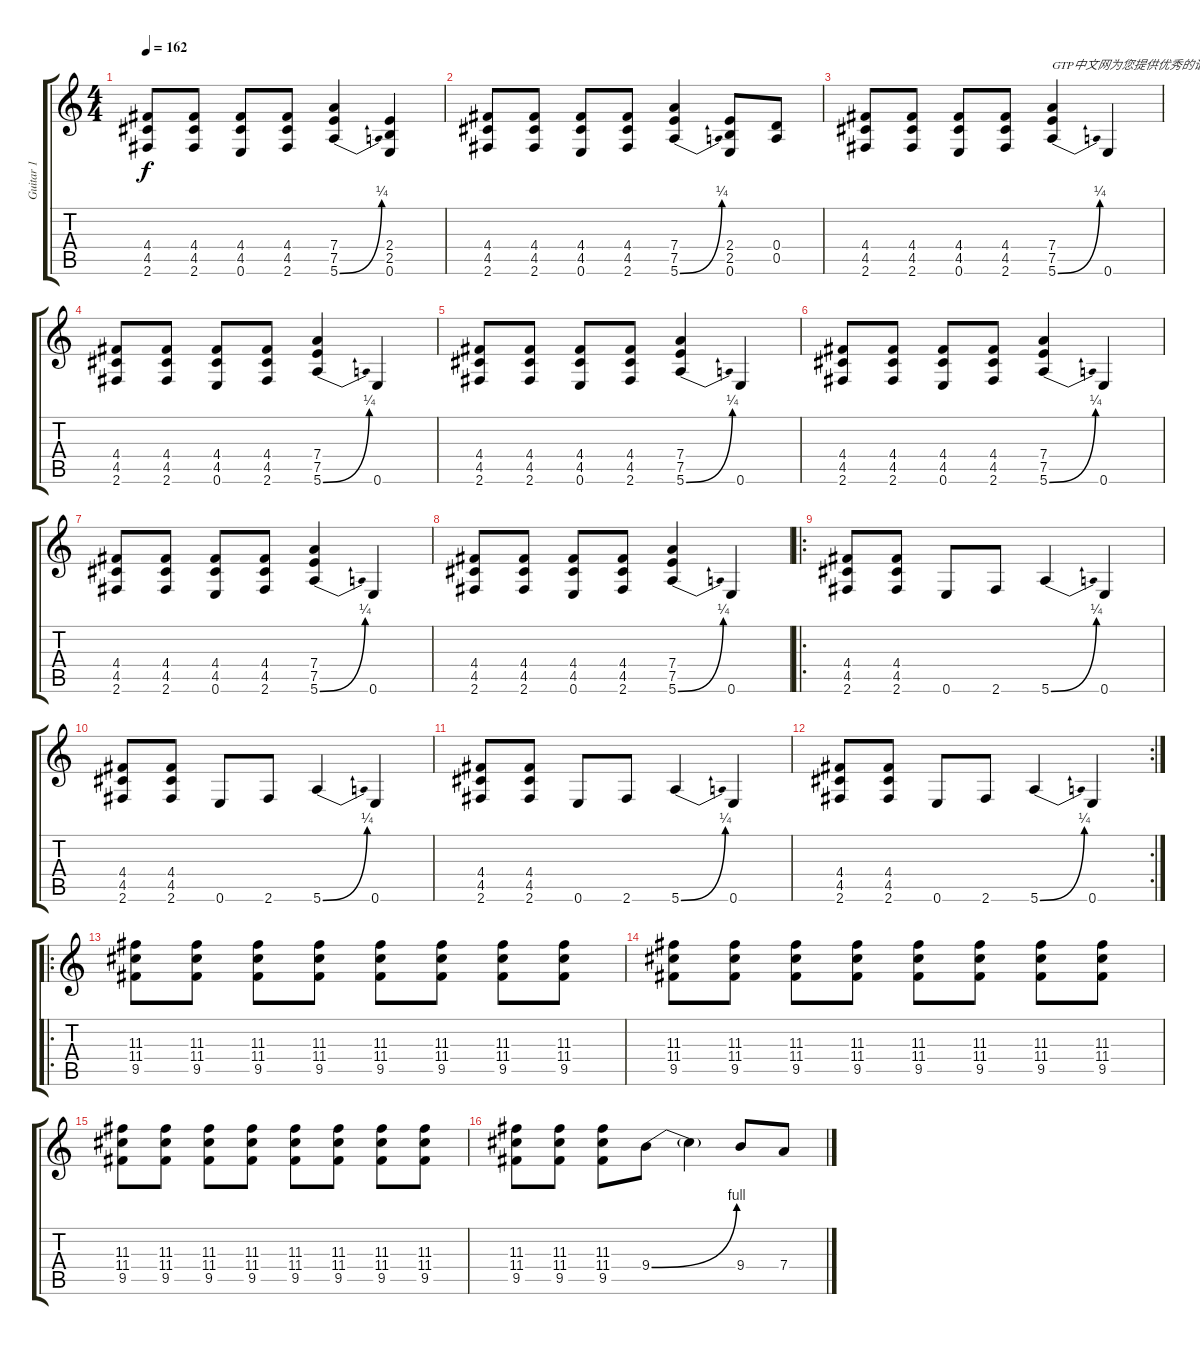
\track ("Guitar 1" "Guitar 1") {instrument distortionguitar}
\staff {score tabs}
\tuning (E4 B3 G3 D3 A2 E2) {hide}
\ts (4 4)
\tempo 162
\clef g2
\ks c
(4.4 4.5 2.6).8{dy f instrument distortionguitar} (4.4 4.5 2.6).8 (4.4 4.5 0.6).8 (4.4 4.5 2.6).8 (7.4 7.5 5.6{be (bend 0 0 60 1)}).4 (2.4 2.5 0.6).4 |
(4.4 4.5 2.6).8 (4.4 4.5 2.6).8 (4.4 4.5 0.6).8 (4.4 4.5 2.6).8 (7.4 7.5 5.6{be (bend 0 0 60 1)}).4 (2.4 2.5 0.6).8 (0.4 0.5).8 |
(4.4 4.5 2.6).8 (4.4 4.5 2.6).8 (4.4 4.5 0.6).8 (4.4 4.5 2.6).8 (7.4 7.5 5.6{be (bend 0 0 60 1)}).4{txt "GTP中文网为您提供优秀的谱子"} 0.6.4 |
(4.4 4.5 2.6).8 (4.4 4.5 2.6).8 (4.4 4.5 0.6).8 (4.4 4.5 2.6).8 (7.4 7.5 5.6{be (bend 0 0 60 1)}).4 0.6.4 |
(4.4 4.5 2.6).8 (4.4 4.5 2.6).8 (4.4 4.5 0.6).8 (4.4 4.5 2.6).8 (7.4 7.5 5.6{be (bend 0 0 60 1)}).4 0.6.4 |
(4.4 4.5 2.6).8 (4.4 4.5 2.6).8 (4.4 4.5 0.6).8 (4.4 4.5 2.6).8 (7.4 7.5 5.6{be (bend 0 0 60 1)}).4 0.6.4 |
(4.4 4.5 2.6).8 (4.4 4.5 2.6).8 (4.4 4.5 0.6).8 (4.4 4.5 2.6).8 (7.4 7.5 5.6{be (bend 0 0 60 1)}).4 0.6.4 |
(4.4 4.5 2.6).8 (4.4 4.5 2.6).8 (4.4 4.5 0.6).8 (4.4 4.5 2.6).8 (7.4 7.5 5.6{be (bend 0 0 60 1)}).4 0.6.4 |
\ro
(4.4 4.5 2.6).8 (4.4 4.5 2.6).8 0.6.8 2.6.8 5.6{be (bend 0 0 60 1)}.4 0.6.4 |
(4.4 4.5 2.6).8 (4.4 4.5 2.6).8 0.6.8 2.6.8 5.6{be (bend 0 0 60 1)}.4 0.6.4 |
(4.4 4.5 2.6).8 (4.4 4.5 2.6).8 0.6.8 2.6.8 5.6{be (bend 0 0 60 1)}.4 0.6.4 |
\rc 2
(4.4 4.5 2.6).8 (4.4 4.5 2.6).8 0.6.8 2.6.8 5.6{be (bend 0 0 60 1)}.4 0.6.4 |
\ro
(11.3 11.4 9.5).8 (11.3 11.4 9.5).8 (11.3 11.4 9.5).8 (11.3 11.4 9.5).8 (11.3 11.4 9.5).8 (11.3 11.4 9.5).8 (11.3 11.4 9.5).8 (11.3 11.4 9.5).8 |
(11.3 11.4 9.5).8 (11.3 11.4 9.5).8 (11.3 11.4 9.5).8 (11.3 11.4 9.5).8 (11.3 11.4 9.5).8 (11.3 11.4 9.5).8 (11.3 11.4 9.5).8 (11.3 11.4 9.5).8 |
(11.3 11.4 9.5).8 (11.3 11.4 9.5).8 (11.3 11.4 9.5).8 (11.3 11.4 9.5).8 (11.3 11.4 9.5).8 (11.3 11.4 9.5).8 (11.3 11.4 9.5).8 (11.3 11.4 9.5).8 |
(11.3 11.4 9.5).8 (11.3 11.4 9.5).8 (11.3 11.4 9.5).8 9.4{be (bend 0 0 60 4)}.8 9.4{t}.4 9.4.8 7.4{ss}.8
